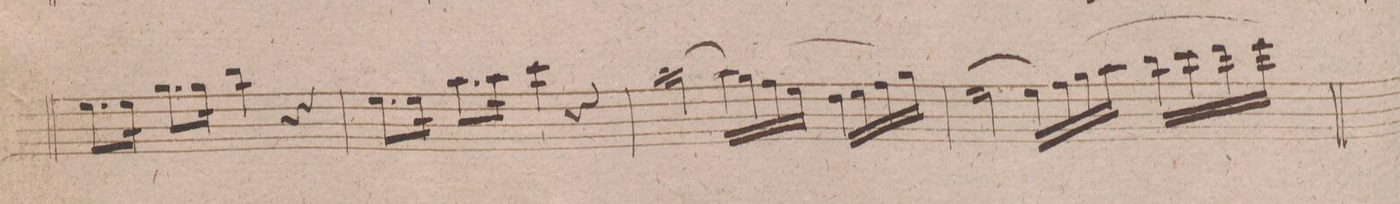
**kern	**dynam
*I"Violino 1mo	*
*clefG2	*
*k[f#c#g#d#]	*
*met(c)	*
*M4/4	*
8.ee\L	.
16ee\Jk	.
8.gg#\L	.
16gg#\Jk	.
4bb\	.
4r	.
=173	=173
8.ee\L	.
16ee\Jk	.
8.aa\L	.
16aa\Jk	.
4ccc#\	.
4r	.
=174	=174
[2aa\	.
16aa\LL]	.
16gg#\	.
(>16ff#\	.
16ee\JJ	.
16dd#\LL	.
16ee\	.
16ff#\	.
16gg#\JJ)	.
=175	=175
[2ee\	.
16ee\LL]	.
(>16ff#\	.
16gg#\	.
16aa\JJ	.
16bb\LL	.
16ccc#\	.
16ddd#\	.
16eee\JJ)	.
=176	=176
*-	*-
